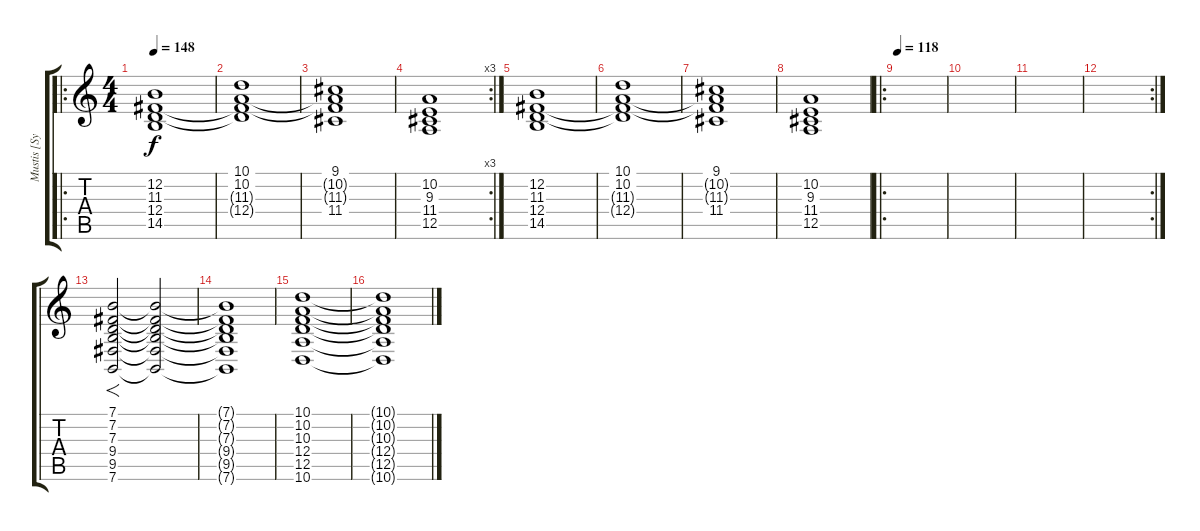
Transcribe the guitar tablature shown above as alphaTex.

\track ("Mustis [Synthesizers] " "Mustis [Sy") {instrument voiceoohs}
\staff {score tabs}
\tuning (E4 B3 G3 D3 A2 E2) {hide}
\ro
\ts (4 4)
\tempo 148
\clef g2
\ks c
(12.2 11.3 12.4 14.5).1{dy f} |
(10.1 10.2 11.3{t} 12.4{t}).1 |
(9.1 10.2{t} 11.3{t} 11.4).1 |
\rc 3
(10.2 9.3 11.4 12.5).1 |
(12.2 11.3 12.4 14.5).1 |
(10.1 10.2 11.3{t} 12.4{t}).1 |
(9.1 10.2{t} 11.3{t} 11.4).1 |
(10.2 9.3 11.4 12.5).1 |
\ro
\tempo 118
|
|
|
\rc 2
|
(7.1 7.2 7.3 9.4 9.5 7.6).2{f} (7.1{t} 7.2{t} 7.3{t} 9.4{t} 9.5{t} 7.6{t}).2 |
(7.1{t} 7.2{t} 7.3{t} 9.4{t} 9.5{t} 7.6{t}).1 |
(10.1 10.2 10.3 12.4 12.5 10.6).1 |
(10.1{t} 10.2{t} 10.3{t} 12.4{t} 12.5{t} 10.6{t}).1
